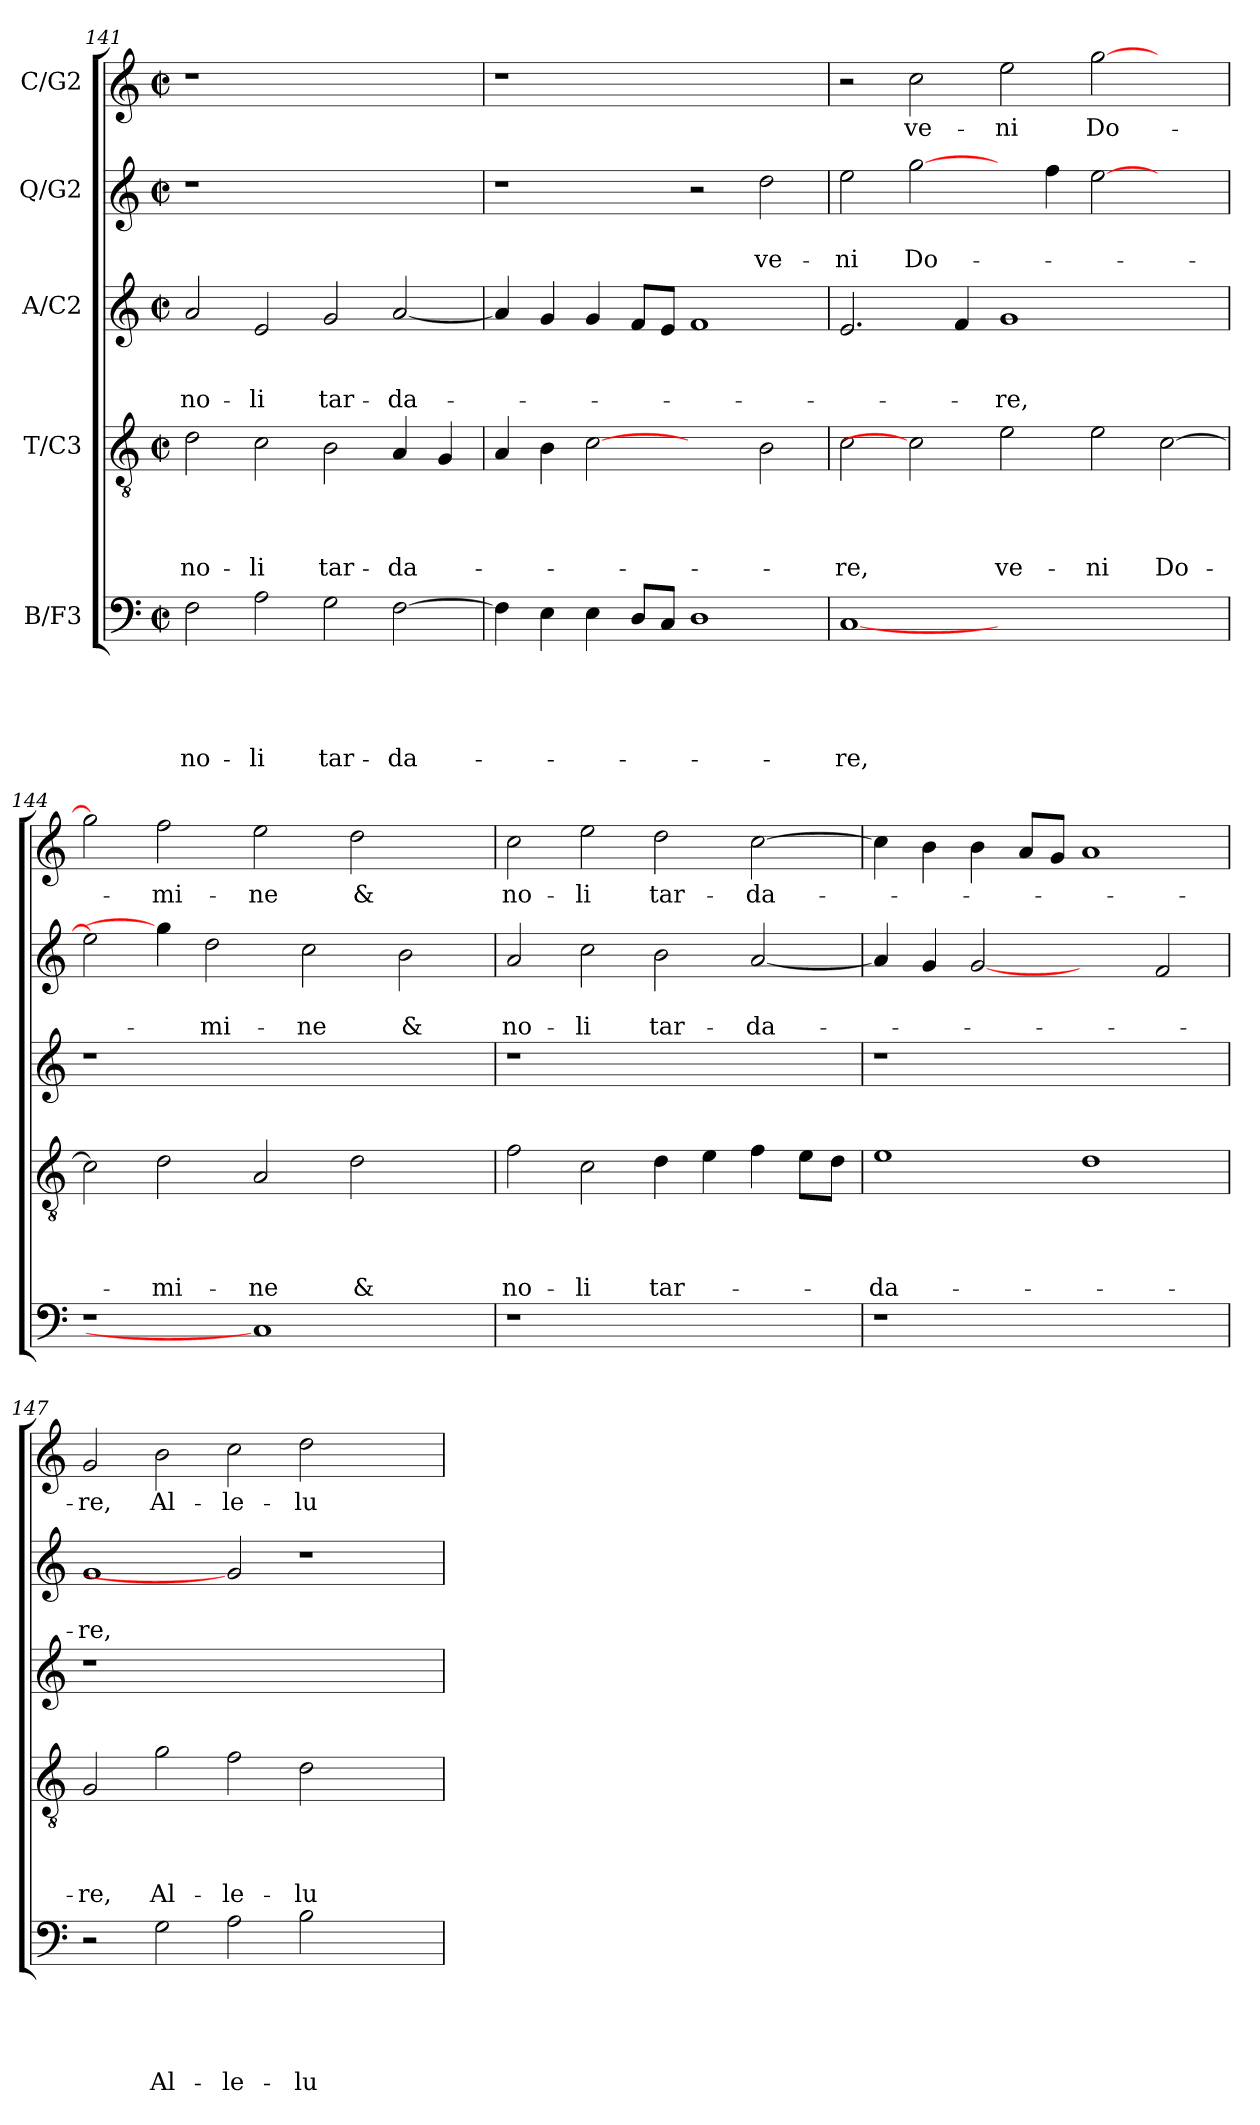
**kern	**text	**text	**text	**text	**text	**kern	**text	**text	**text	**text	**kern	**text	**text	**text	**kern	**text	**text	**kern	**text
*part5	*part5	*part5	*part5	*part5	*part5	*part4	*part4	*part4	*part4	*part4	*part3	*part3	*part3	*part3	*part2	*part2	*part2	*part1	*part1
*staff5	*staff5	*staff5	*staff5	*staff5	*staff5	*staff4	*staff4	*staff4	*staff4	*staff4	*staff3	*staff3	*staff3	*staff3	*staff2	*staff2	*staff2	*staff1	*staff1
*I"B/F3	*	*	*	*	*	*I"T/C3	*	*	*	*	*I"A/C2	*	*	*	*I"Q/G2	*	*	*I"C/G2	*
*clefF4	*	*	*	*	*	*clefGv2	*	*	*	*	*clefG2	*	*	*	*clefG2	*	*	*clefG2	*
*k[]	*	*	*	*	*	*k[]	*	*	*	*	*k[]	*	*	*	*k[]	*	*	*k[]	*
*C:	*	*	*	*	*	*C:	*	*	*	*	*C:	*	*	*	*C:	*	*	*C:	*
*M2/2	*	*	*	*	*	*M2/2	*	*	*	*	*M2/2	*	*	*	*M2/2	*	*	*M2/2	*
*met(c|)	*	*	*	*	*	*met(c|)	*	*	*	*	*met(c|)	*	*	*	*met(c|)	*	*	*met(c|)	*
=141	=141	=141	=141	=141	=141	=141	=141	=141	=141	=141	=141	=141	=141	=141	=141	=141	=141	=141	=141
!	!	!	!	!	!LO:LY:b	!	!	!	!	!LO:LY:b	!	!	!	!LO:LY:b	!	!	!	!	!
2F\	.	.	.	.	no-	2d\	.	.	.	no-	2a/	.	.	no-	1r	.	.	1r	.
!	!	!	!	!	!LO:LY:b	!	!	!	!	!LO:LY:b	!	!	!	!LO:LY:b	!	!	!	!	!
2A\	.	.	.	.	-li	2c\	.	.	.	-li	2e/	.	.	-li	.	.	.	.	.
!	!	!	!	!	!LO:LY:b	!	!	!	!	!LO:LY:b	!	!	!	!LO:LY:b	!	!	!	!	!
2G\	.	.	.	.	tar-	2B\	.	.	.	tar-	2g/	.	.	tar-	1ryy	.	.	1ryy	.
!	!	!	!	!	!LO:LY:b	!	!	!	!	!LO:LY:b	!	!	!	!LO:LY:b	!	!	!	!	!
[2F\	.	.	.	.	-da-	4A/	.	.	.	-da-	[2a/	.	.	-da-	.	.	.	.	.
.	.	.	.	.	.	4G/	.	.	.	.	.	.	.	.	.	.	.	.	.
=142	=142	=142	=142	=142	=142	=142	=142	=142	=142	=142	=142	=142	=142	=142	=142	=142	=142	=142	=142
4F\]	.	.	.	.	.	4A/	.	.	.	.	4a/]	.	.	.	1r	.	.	1r	.
4E\	.	.	.	.	.	4B\	.	.	.	.	4g/	.	.	.	.	.	.	.	.
4E\	.	.	.	.	.	[2c	.	.	.	.	4g/	.	.	.	.	.	.	.	.
8D/L	.	.	.	.	.	.	.	.	.	.	8f/L	.	.	.	.	.	.	.	.
8C/J	.	.	.	.	.	.	.	.	.	.	8e/J	.	.	.	.	.	.	.	.
1D	.	.	.	.	.	2ryy	.	.	.	.	1f	.	.	.	2r	.	.	1ryy	.
!	!	!	!	!	!	!	!	!	!	!	!	!	!	!	!	!	!LO:LY:b	!	!
.	.	.	.	.	.	2B\	.	.	.	.	.	.	.	.	2dd\	.	ve-	.	.
=143	=143	=143	=143	=143	=143	=143	=143	=143	=143	=143	=143	=143	=143	=143	=143	=143	=143	=143	=143
!	!	!	!	!	!LO:LY:b	!	!	!	!	!LO:LY:b	!	!	!	!	!	!	!LO:LY:b	!	!
[1C	.	.	.	.	-re,	2c\	.	.	.	-re,	2.e/	.	.	.	2ee\	.	-ni	2r	.
!	!	!	!	!	!	!	!	!	!	!	!	!	!	!	!	!	!LO:LY:b	!	!LO:LY:b
.	.	.	.	.	.	2c]	.	.	.	.	.	.	.	.	[2gg\	.	Do-	2cc\	ve-
.	.	.	.	.	.	.	.	.	.	.	4f/	.	.	.	.	.	.	.	.
!	!	!	!	!	!	!	!	!	!	!LO:LY:b	!	!	!	!LO:LY:b	!	!	!	!	!LO:LY:b
1.ryy	.	.	.	.	.	2e\	.	.	.	ve-	1g	.	.	-re,	4ryy	.	.	2ee\	-ni
.	.	.	.	.	.	.	.	.	.	.	.	.	.	.	4ff\	.	.	.	.
!	!	!	!	!	!	!	!	!	!	!LO:LY:b	!	!	!	!	!	!	!	!	!LO:LY:b
.	.	.	.	.	.	2e\	.	.	.	-ni	.	.	.	.	[2ee\	.	.	[2gg\	Do-
!	!	!	!	!	!	!	!	!	!	!LO:LY:b	!	!	!	!	!	!	!	!	!
.	.	.	.	.	.	[2c\	.	.	.	Do-	2ryy	.	.	.	2ryy	.	.	2ryy	.
=144	=144	=144	=144	=144	=144	=144	=144	=144	=144	=144	=144	=144	=144	=144	=144	=144	=144	=144	=144
1r	.	.	.	.	.	2c\]	.	.	.	.	1r	.	.	.	2ee\]	.	.	2gg\]	.
!	!	!	!	!	!	!	!	!	!	!LO:LY:b	!	!	!	!	!	!	!	!	!LO:LY:b
.	.	.	.	.	.	2d\	.	.	.	-mi-	.	.	.	.	4gg\]	.	.	2ff\	-mi-
!	!	!	!	!	!	!	!	!	!	!	!	!	!	!	!	!	!LO:LY:b	!	!
.	.	.	.	.	.	.	.	.	.	.	.	.	.	.	2dd\	.	-mi-	.	.
!	!	!	!	!	!	!	!	!	!	!LO:LY:b	!	!	!	!	!	!	!	!	!LO:LY:b
1C]	.	.	.	.	.	2A/	.	.	.	-ne	1ryy	.	.	.	.	.	.	2ee\	-ne
!	!	!	!	!	!	!	!	!	!	!	!	!	!	!	!	!	!LO:LY:b	!	!
.	.	.	.	.	.	.	.	.	.	.	.	.	.	.	2cc\	.	-ne	.	.
!	!	!	!	!	!	!	!	!	!	!LO:LY:b	!	!	!	!	!	!	!	!	!LO:LY:b
.	.	.	.	.	.	2d\	.	.	.	&	.	.	.	.	.	.	.	2dd\	&
!	!	!	!	!	!	!	!	!	!	!	!	!	!	!	!	!	!LO:LY:b	!	!
.	.	.	.	.	.	.	.	.	.	.	.	.	.	.	2b\	.	&	.	.
4ryy	.	.	.	.	.	4ryy	.	.	.	.	4ryy	.	.	.	.	.	.	4ryy	.
!!LO:PB:g=z
=145	=145	=145	=145	=145	=145	=145	=145	=145	=145	=145	=145	=145	=145	=145	=145	=145	=145	=145	=145
!	!	!	!	!	!	!	!	!	!	!LO:LY:b	!	!	!	!	!	!	!LO:LY:b	!	!LO:LY:b
1r	.	.	.	.	.	2f\	.	.	.	no-	1r	.	.	.	2a/	.	no-	2cc\	no-
!	!	!	!	!	!	!	!	!	!	!LO:LY:b	!	!	!	!	!	!	!LO:LY:b	!	!LO:LY:b
.	.	.	.	.	.	2c\	.	.	.	-li	.	.	.	.	2cc\	.	-li	2ee\	-li
!	!	!	!	!	!	!	!	!	!	!LO:LY:b	!	!	!	!	!	!	!LO:LY:b	!	!LO:LY:b
1ryy	.	.	.	.	.	4d\	.	.	.	tar-	1ryy	.	.	.	2b\	.	tar-	2dd\	tar-
.	.	.	.	.	.	4e\	.	.	.	.	.	.	.	.	.	.	.	.	.
!	!	!	!	!	!	!	!	!	!	!	!	!	!	!	!	!	!LO:LY:b	!	!LO:LY:b
.	.	.	.	.	.	4f\	.	.	.	.	.	.	.	.	[2a/	.	-da-	[2cc\	-da-
.	.	.	.	.	.	8e\L	.	.	.	.	.	.	.	.	.	.	.	.	.
.	.	.	.	.	.	8d\J	.	.	.	.	.	.	.	.	.	.	.	.	.
=146	=146	=146	=146	=146	=146	=146	=146	=146	=146	=146	=146	=146	=146	=146	=146	=146	=146	=146	=146
!	!	!	!	!	!	!	!	!	!	!LO:LY:b	!	!	!	!	!	!	!	!	!
1r	.	.	.	.	.	1e	.	.	.	-da-	1r	.	.	.	4a/]	.	.	4cc\]	.
.	.	.	.	.	.	.	.	.	.	.	.	.	.	.	4g/	.	.	4b\	.
.	.	.	.	.	.	.	.	.	.	.	.	.	.	.	[2g	.	.	4b\	.
.	.	.	.	.	.	.	.	.	.	.	.	.	.	.	.	.	.	8a/L	.
.	.	.	.	.	.	.	.	.	.	.	.	.	.	.	.	.	.	8g/J	.
1ryy	.	.	.	.	.	1d	.	.	.	.	1ryy	.	.	.	2ryy	.	.	1a	.
.	.	.	.	.	.	.	.	.	.	.	.	.	.	.	2f/	.	.	.	.
=147	=147	=147	=147	=147	=147	=147	=147	=147	=147	=147	=147	=147	=147	=147	=147	=147	=147	=147	=147
!	!	!	!	!	!	!	!	!	!	!LO:LY:b	!	!	!	!	!	!	!LO:LY:b	!	!LO:LY:b
2r	.	.	.	.	.	2G/	.	.	.	-re,	1r	.	.	.	1g	.	-re,	2g/	-re,
!	!	!	!	!	!LO:LY:b	!	!	!	!	!LO:LY:b	!	!	!	!	!	!	!	!	!LO:LY:b
2G\	.	.	.	.	Al-	2g\	.	.	.	Al-	.	.	.	.	.	.	.	2b\	Al-
!	!	!	!	!	!LO:LY:b	!	!	!	!	!LO:LY:b	!	!	!	!	!	!	!	!	!LO:LY:b
2A\	.	.	.	.	-le-	2f\	.	.	.	-le-	1.ryy	.	.	.	2g]	.	.	2cc\	-le-
!	!	!	!	!	!LO:LY:b	!	!	!	!	!LO:LY:b	!	!	!	!	!	!	!	!	!LO:LY:b
2B\	.	.	.	.	-lu-	2d\	.	.	.	-lu-	.	.	.	.	1r	.	.	2dd\	-lu-
2ryy	.	.	.	.	.	2ryy	.	.	.	.	.	.	.	.	.	.	.	2ryy	.
=	=	=	=	=	=	=	=	=	=	=	=	=	=	=	=	=	=	=	=
*-	*-	*-	*-	*-	*-	*-	*-	*-	*-	*-	*-	*-	*-	*-	*-	*-	*-	*-	*-
